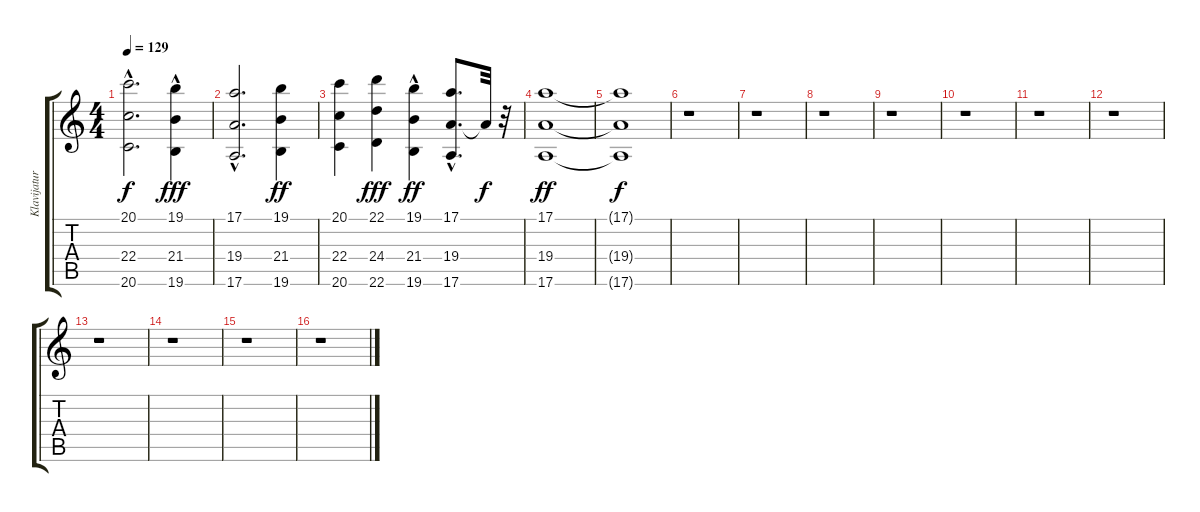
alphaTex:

\track ("Klavijatura II" "Klavijatur") {instrument synthstrings1}
\staff {score tabs}
\tuning (E4 B3 G3 D3 A2 E2) {hide}
\ts (4 4)
\tempo 129
\clef g2
\ks c
(20.1{hac t} 22.4{hac t} 20.6{hac t}).2{d dy f} (19.1{hac} 21.4{hac} 19.6).4{dy fff} |
(17.1{hac} 19.4{hac} 17.6{hac}).2{d} (19.1 21.4 19.6).4{dy ff} |
(20.1 22.4 20.6).4 (22.1 24.4 22.6).4{dy fff} (19.1{hac} 21.4 19.6).4{dy ff} (17.1{hac} 19.4{hac} 17.6{hac}).8{d} 19.4{t}.32{dy f} r.32 |
(17.1 19.4 17.6).1{dy ff} |
(17.1{t} 19.4{t} 17.6{t}).1{dy f} |
r.1 |
r.1 |
r.1 |
r.1 |
r.1 |
r.1 |
r.1 |
r.1 |
r.1 |
r.1 |
r.1
